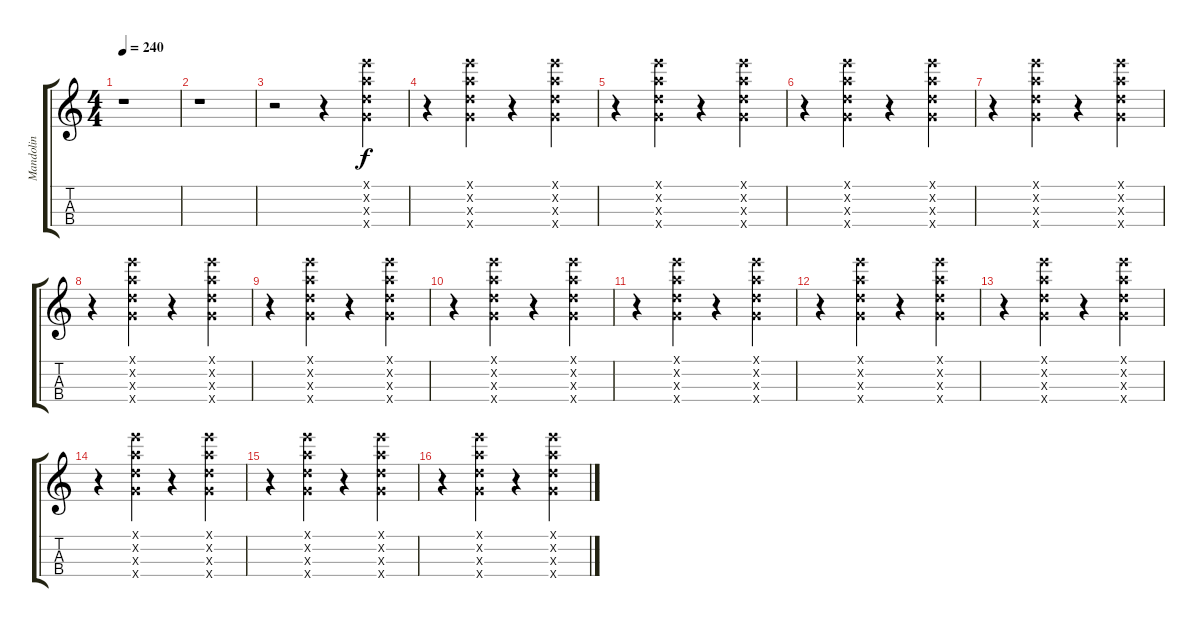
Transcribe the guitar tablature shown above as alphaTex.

\track ("Mandolin" "Mandolin") {instrument acousticguitarnylon}
\staff {score tabs}
\tuning (E5 A4 D4 G3) {hide}
\ts (4 4)
\tempo 240
\clef g2
\ks c
r.1{dy f instrument acousticguitarnylon} |
r.1 |
r.2 r.4 (0.1{x} 0.2{x} 0.3{x} 0.4{x}).4 |
r.4 (0.1{x} 0.2{x} 0.3{x} 0.4{x}).4 r.4 (0.1{x} 0.2{x} 0.3{x} 0.4{x}).4 |
r.4 (0.1{x} 0.2{x} 0.3{x} 0.4{x}).4 r.4 (0.1{x} 0.2{x} 0.3{x} 0.4{x}).4 |
r.4 (0.1{x} 0.2{x} 0.3{x} 0.4{x}).4 r.4 (0.1{x} 0.2{x} 0.3{x} 0.4{x}).4 |
r.4 (0.1{x} 0.2{x} 0.3{x} 0.4{x}).4 r.4 (0.1{x} 0.2{x} 0.3{x} 0.4{x}).4 |
r.4 (0.1{x} 0.2{x} 0.3{x} 0.4{x}).4 r.4 (0.1{x} 0.2{x} 0.3{x} 0.4{x}).4 |
r.4 (0.1{x} 0.2{x} 0.3{x} 0.4{x}).4 r.4 (0.1{x} 0.2{x} 0.3{x} 0.4{x}).4 |
r.4 (0.1{x} 0.2{x} 0.3{x} 0.4{x}).4 r.4 (0.1{x} 0.2{x} 0.3{x} 0.4{x}).4 |
r.4 (0.1{x} 0.2{x} 0.3{x} 0.4{x}).4 r.4 (0.1{x} 0.2{x} 0.3{x} 0.4{x}).4 |
r.4 (0.1{x} 0.2{x} 0.3{x} 0.4{x}).4 r.4 (0.1{x} 0.2{x} 0.3{x} 0.4{x}).4 |
r.4 (0.1{x} 0.2{x} 0.3{x} 0.4{x}).4 r.4 (0.1{x} 0.2{x} 0.3{x} 0.4{x}).4 |
r.4 (0.1{x} 0.2{x} 0.3{x} 0.4{x}).4 r.4 (0.1{x} 0.2{x} 0.3{x} 0.4{x}).4 |
r.4 (0.1{x} 0.2{x} 0.3{x} 0.4{x}).4 r.4 (0.1{x} 0.2{x} 0.3{x} 0.4{x}).4 |
r.4 (0.1{x} 0.2{x} 0.3{x} 0.4{x}).4 r.4 (0.1{x} 0.2{x} 0.3{x} 0.4{x}).4
